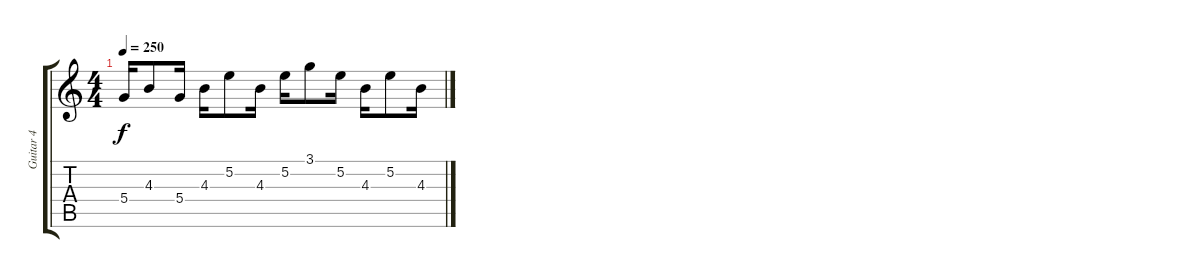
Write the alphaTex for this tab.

\track ("Guitar 4" "Guitar 4") {instrument acousticguitarnylon}
\staff {score tabs}
\tuning (E4 B3 G3 D3 A2 E2) {hide}
\ts (4 4)
\tempo 250
\clef g2
\ks c
5.4.16{dy f} 4.3.8 5.4.16 4.3.16 5.2.8 4.3.16 5.2.16 3.1.8 5.2.16 4.3.16 5.2.8 4.3.16
